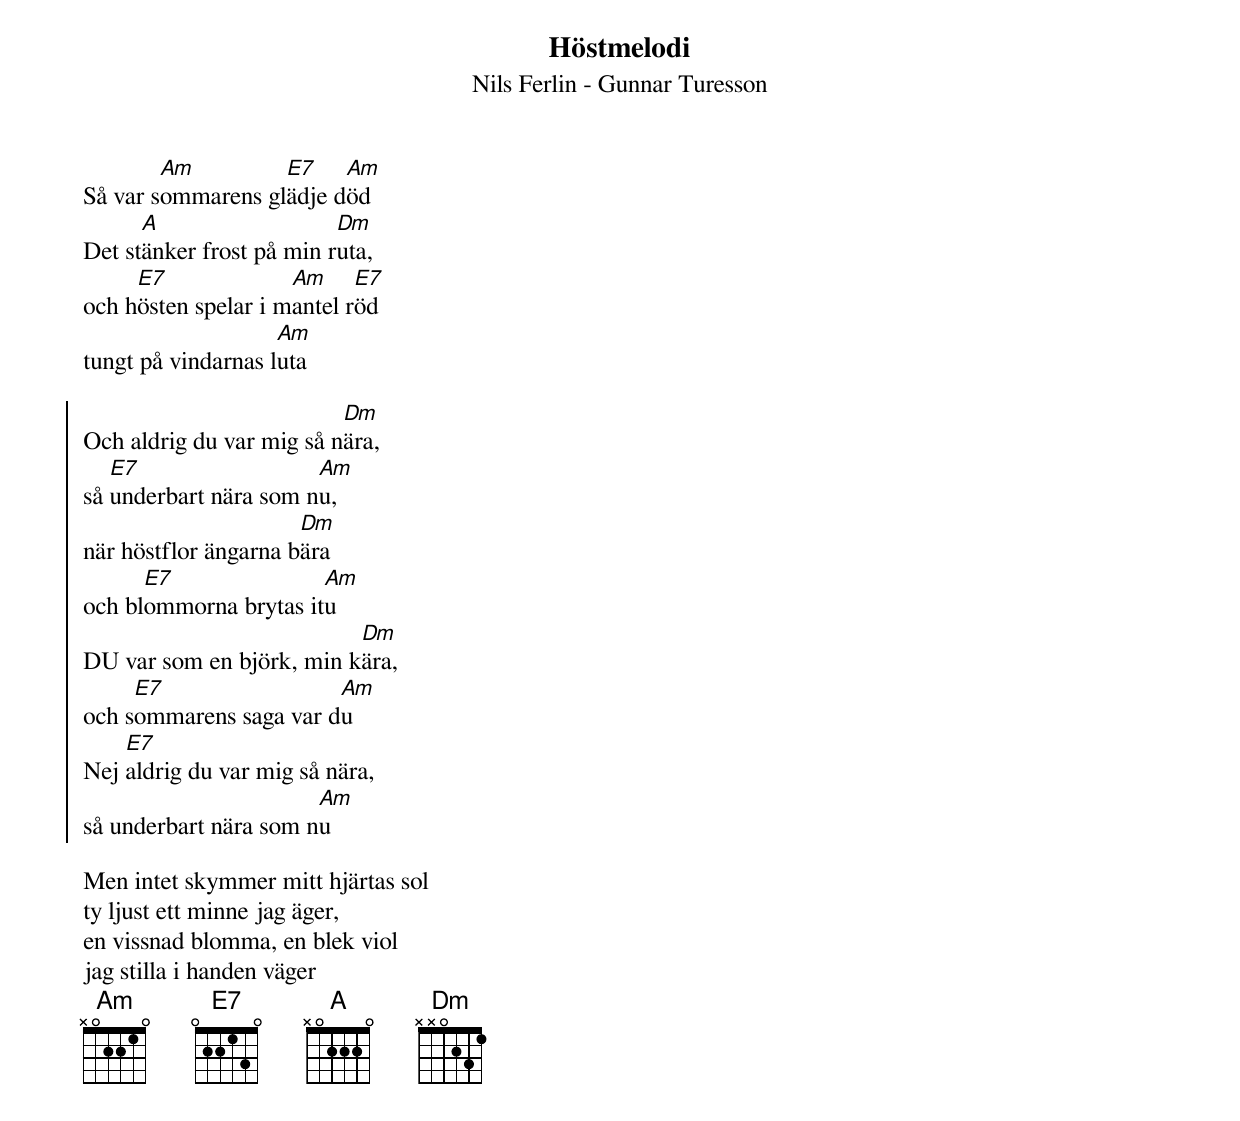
{t:Höstmelodi}
{st:Nils Ferlin - Gunnar Turesson}
Så var s[Am]ommarens gl[E7]ädje d[Am]öd
Det st[A]änker frost på min r[Dm]uta,
och h[E7]östen spelar i m[Am]antel r[E7]öd
tungt på vindarnas l[Am]uta

{soc}
Och aldrig du var mig så n[Dm]ära,
så [E7]underbart nära som n[Am]u,
när höstflor ängarna b[Dm]ära
och bl[E7]ommorna brytas it[Am]u
DU var som en björk, min k[Dm]ära,
och s[E7]ommarens saga var d[Am]u
Nej [E7]aldrig du var mig så nära,
så underbart nära som n[Am]u
{eoc}

Men intet skymmer mitt hjärtas sol
ty ljust ett minne jag äger,
en vissnad blomma, en blek viol
jag stilla i handen väger
